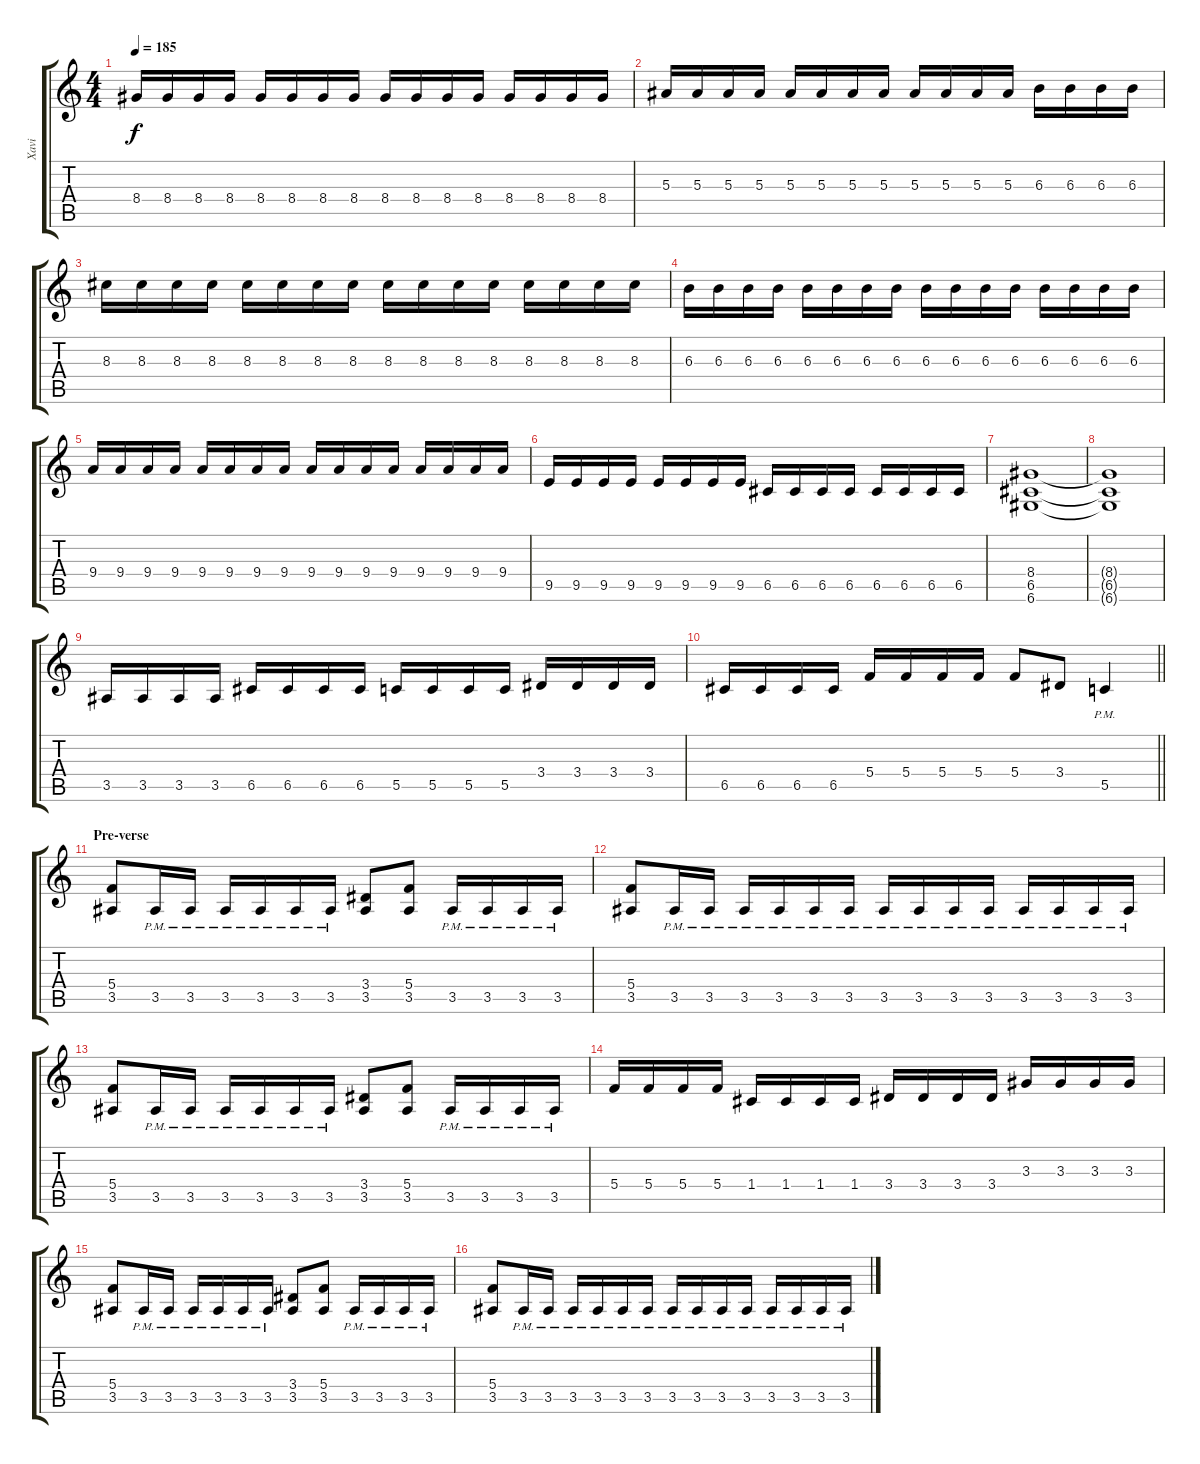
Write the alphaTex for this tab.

\track ("Xavi" "Xavi") {instrument distortionguitar}
\staff {score tabs}
\tuning (D4 A3 F3 C3 G2 D2) {hide}
\ts (4 4)
\tempo 185
\clef g2
\ks c
8.4.16{dy f} 8.4.16 8.4.16 8.4.16 8.4.16 8.4.16 8.4.16 8.4.16 8.4.16 8.4.16 8.4.16 8.4.16 8.4.16 8.4.16 8.4.16 8.4.16 |
5.3.16 5.3.16 5.3.16 5.3.16 5.3.16 5.3.16 5.3.16 5.3.16 5.3.16 5.3.16 5.3.16 5.3.16 6.3.16 6.3.16 6.3.16 6.3.16 |
8.3.16 8.3.16 8.3.16 8.3.16 8.3.16 8.3.16 8.3.16 8.3.16 8.3.16 8.3.16 8.3.16 8.3.16 8.3.16 8.3.16 8.3.16 8.3.16 |
6.3.16 6.3.16 6.3.16 6.3.16 6.3.16 6.3.16 6.3.16 6.3.16 6.3.16 6.3.16 6.3.16 6.3.16 6.3.16 6.3.16 6.3.16 6.3.16 |
9.4.16 9.4.16 9.4.16 9.4.16 9.4.16 9.4.16 9.4.16 9.4.16 9.4.16 9.4.16 9.4.16 9.4.16 9.4.16 9.4.16 9.4.16 9.4.16 |
9.5.16 9.5.16 9.5.16 9.5.16 9.5.16 9.5.16 9.5.16 9.5.16 6.5.16 6.5.16 6.5.16 6.5.16 6.5.16 6.5.16 6.5.16 6.5.16 |
(8.4 6.5 6.6).1 |
(8.4{t} 6.5{t} 6.6{t}).1 |
3.5.16 3.5.16 3.5.16 3.5.16 6.5.16 6.5.16 6.5.16 6.5.16 5.5.16 5.5.16 5.5.16 5.5.16 3.4.16 3.4.16 3.4.16 3.4.16 |
\barLineRight lightlight
6.5.16 6.5.16 6.5.16 6.5.16 5.4.16 5.4.16 5.4.16 5.4.16 5.4.8 3.4.8 5.5{pm}.4 |
\section ("" "Pre-verse")
(5.4 3.5).8 3.5{pm}.16 3.5{pm}.16 3.5{pm}.16 3.5{pm}.16 3.5{pm}.16 3.5{pm}.16 (3.4 3.5).8 (5.4 3.5).8 3.5{pm}.16 3.5{pm}.16 3.5{pm}.16 3.5{pm}.16 |
(5.4 3.5).8 3.5{pm}.16 3.5{pm}.16 3.5{pm}.16 3.5{pm}.16 3.5{pm}.16 3.5{pm}.16 3.5{pm}.16 3.5{pm}.16 3.5{pm}.16 3.5{pm}.16 3.5{pm}.16 3.5{pm}.16 3.5{pm}.16 3.5{pm}.16 |
(5.4 3.5).8 3.5{pm}.16 3.5{pm}.16 3.5{pm}.16 3.5{pm}.16 3.5{pm}.16 3.5{pm}.16 (3.4 3.5).8 (5.4 3.5).8 3.5{pm}.16 3.5{pm}.16 3.5{pm}.16 3.5{pm}.16 |
5.4.16 5.4.16 5.4.16 5.4.16 1.4.16 1.4.16 1.4.16 1.4.16 3.4.16 3.4.16 3.4.16 3.4.16 3.3.16 3.3.16 3.3.16 3.3.16 |
(5.4 3.5).8 3.5{pm}.16 3.5{pm}.16 3.5{pm}.16 3.5{pm}.16 3.5{pm}.16 3.5{pm}.16 (3.4 3.5).8 (5.4 3.5).8 3.5{pm}.16 3.5{pm}.16 3.5{pm}.16 3.5{pm}.16 |
(5.4 3.5).8 3.5{pm}.16 3.5{pm}.16 3.5{pm}.16 3.5{pm}.16 3.5{pm}.16 3.5{pm}.16 3.5{pm}.16 3.5{pm}.16 3.5{pm}.16 3.5{pm}.16 3.5{pm}.16 3.5{pm}.16 3.5{pm}.16 3.5{pm}.16
